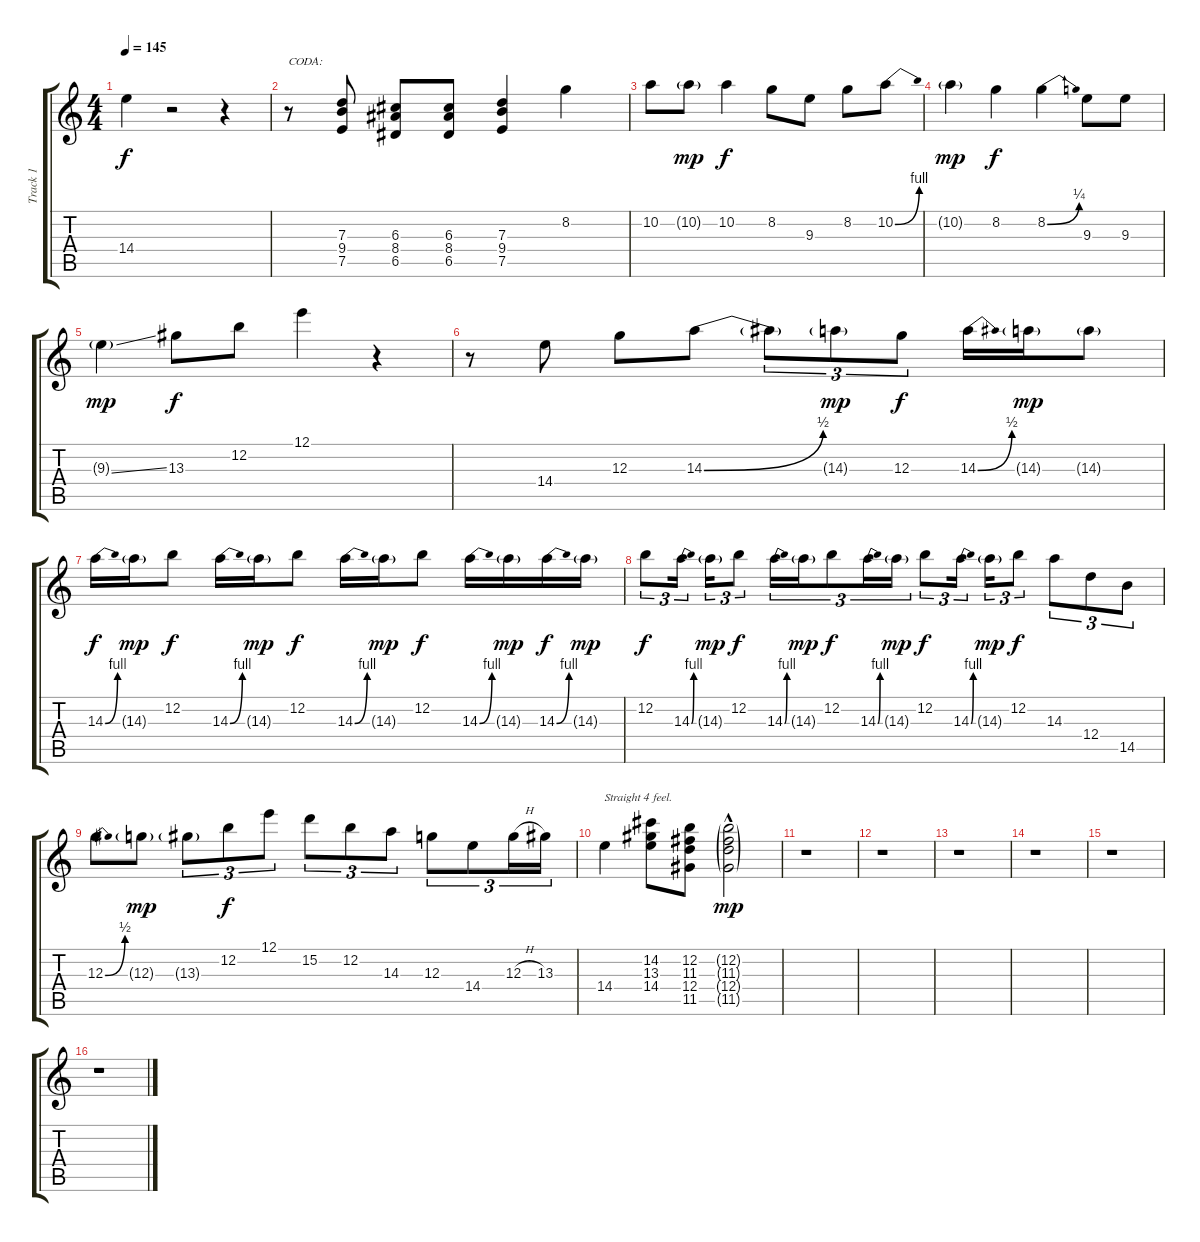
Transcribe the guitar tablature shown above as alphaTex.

\track ("Track 1" "Track 1") {instrument electricguitarclean}
\staff {score tabs}
\tuning (E4 B3 G3 D3 A2 E2) {hide}
\ts (4 4)
\tempo 145
\clef g2
\ks c
14.4.4{dy f} r.2 r.4 |
r.8{txt "CODA:"} (7.3 9.4 7.5).8 (6.3 8.4 6.5).8 (6.3 8.4 6.5).8 (7.3 9.4 7.5).4 8.2.4 |
10.2.8 10.2{g}.8{dy mp} 10.2.4{dy f} 8.2.8 9.3.8 8.2.8 10.2{be (bend 0 0 60 4)}.8 |
10.2{g}.4{dy mp} 8.2.4{dy f} 8.2{be (bend 0 0 60 1)}.4 9.3.8 9.3.8 |
9.3{ss g}.4{dy mp} 13.3.8{dy f} 12.2.8 12.1.4 r.4 |
r.8 14.4.8 12.3.8 14.3{be (bend 0 0 60 2)}.8 14.3{t}.8{tu (3 2)} 14.3{g}.8{tu (3 2) dy mp} 12.3.8{tu (3 2) dy f} 14.3{be (bend 0 0 60 2)}.16 14.3{g}.16{dy mp} 14.3{g}.8 |
14.3{be (bend 0 0 60 4)}.16{dy f} 14.3{g}.16{dy mp} 12.2.8{dy f} 14.3{be (bend 0 0 60 4)}.16 14.3{g}.16{dy mp} 12.2.8{dy f} 14.3{be (bend 0 0 60 4)}.16 14.3{g}.16{dy mp} 12.2.8{dy f} 14.3{be (bend 0 0 60 4)}.16 14.3{g}.16{dy mp} 14.3{be (bend 0 0 60 4)}.16{dy f} 14.3{g}.16{dy mp} |
12.2.8{tu (3 2) dy f} 14.3{be (bend 0 0 60 4)}.16{tu (3 2)} 14.3{g}.16{tu (3 2) dy mp} 12.2.8{tu (3 2) dy f} 14.3{be (bend 0 0 60 4)}.16{tu (3 2)} 14.3{g}.16{tu (3 2) dy mp} 12.2.8{tu (3 2) dy f} 14.3{be (bend 0 0 60 4)}.16{tu (3 2)} 14.3{g}.16{tu (3 2) dy mp} 12.2.8{tu (3 2) dy f} 14.3{be (bend 0 0 60 4)}.16{tu (3 2)} 14.3{g}.16{tu (3 2) dy mp} 12.2.8{tu (3 2) dy f} 14.3.8{tu (3 2)} 12.4.8{tu (3 2)} 14.5.8{tu (3 2)} |
12.3{be (bend 0 0 60 2)}.8 12.3{g}.8{dy mp} 13.3{g}.8{tu (3 2)} 12.2.8{tu (3 2) dy f} 12.1.8{tu (3 2)} 15.2.8{tu (3 2)} 12.2.8{tu (3 2)} 14.3.8{tu (3 2)} 12.3.8{tu (3 2)} 14.4.8{tu (3 2)} 12.3{h}.16{tu (3 2)} 13.3.16{tu (3 2)} |
14.4.4{txt "Straight 4 feel."} (14.2 13.3 14.4).8 (12.2 11.3 12.4 11.5).8 (12.2{g hac} 11.3{g} 12.4{g} 11.5{g}).2{dy mp} |
r.1 |
r.1 |
r.1 |
r.1 |
r.1 |
r.1
